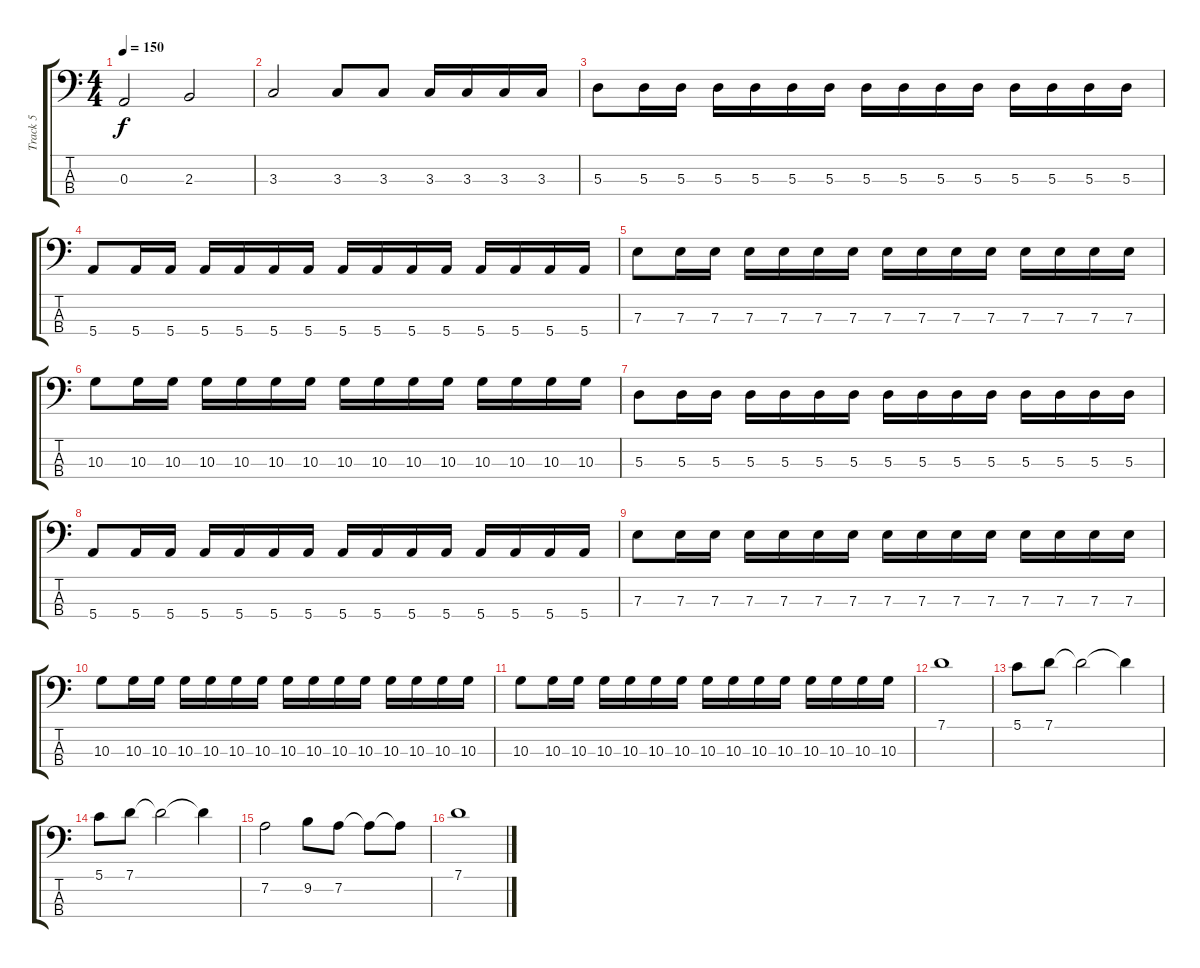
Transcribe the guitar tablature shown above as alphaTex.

\track ("Track 5" "Track 5") {instrument electricbassfinger}
\staff {score tabs}
\tuning (G2 D2 A1 E1) {hide}
\ts (4 4)
\tempo 150
\clef f4
\ks c
0.3.2{dy f} 2.3.2 |
3.3.2 3.3.8 3.3.8 3.3.16 3.3.16 3.3.16 3.3.16 |
5.3.8 5.3.16 5.3.16 5.3.16 5.3.16 5.3.16 5.3.16 5.3.16 5.3.16 5.3.16 5.3.16 5.3.16 5.3.16 5.3.16 5.3.16 |
5.4.8 5.4.16 5.4.16 5.4.16 5.4.16 5.4.16 5.4.16 5.4.16 5.4.16 5.4.16 5.4.16 5.4.16 5.4.16 5.4.16 5.4.16 |
7.3.8 7.3.16 7.3.16 7.3.16 7.3.16 7.3.16 7.3.16 7.3.16 7.3.16 7.3.16 7.3.16 7.3.16 7.3.16 7.3.16 7.3.16 |
10.3.8 10.3.16 10.3.16 10.3.16 10.3.16 10.3.16 10.3.16 10.3.16 10.3.16 10.3.16 10.3.16 10.3.16 10.3.16 10.3.16 10.3.16 |
5.3.8 5.3.16 5.3.16 5.3.16 5.3.16 5.3.16 5.3.16 5.3.16 5.3.16 5.3.16 5.3.16 5.3.16 5.3.16 5.3.16 5.3.16 |
5.4.8 5.4.16 5.4.16 5.4.16 5.4.16 5.4.16 5.4.16 5.4.16 5.4.16 5.4.16 5.4.16 5.4.16 5.4.16 5.4.16 5.4.16 |
7.3.8 7.3.16 7.3.16 7.3.16 7.3.16 7.3.16 7.3.16 7.3.16 7.3.16 7.3.16 7.3.16 7.3.16 7.3.16 7.3.16 7.3.16 |
10.3.8 10.3.16 10.3.16 10.3.16 10.3.16 10.3.16 10.3.16 10.3.16 10.3.16 10.3.16 10.3.16 10.3.16 10.3.16 10.3.16 10.3.16 |
10.3.8 10.3.16 10.3.16 10.3.16 10.3.16 10.3.16 10.3.16 10.3.16 10.3.16 10.3.16 10.3.16 10.3.16 10.3.16 10.3.16 10.3.16 |
7.1.1 |
5.1.8 7.1.8 7.1{t}.2 7.1{t}.4 |
5.1.8 7.1.8 7.1{t}.2 7.1{t}.4 |
7.2.2 9.2.8 7.2.8 7.2{t}.8 7.2{t}.8 |
7.1.1
